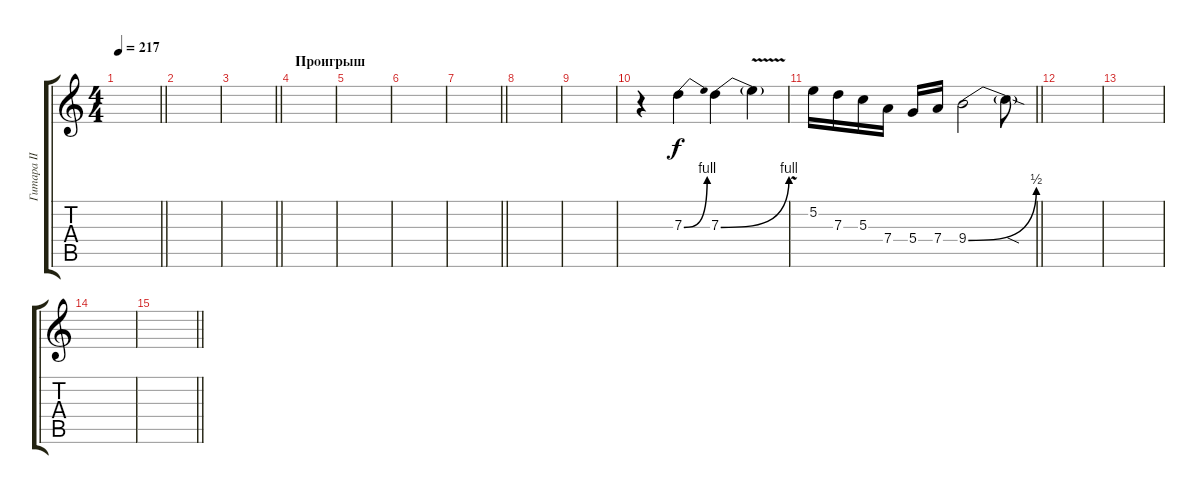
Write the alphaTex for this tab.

\track ("Гитара II" "Гитара II") {instrument distortionguitar}
\staff {score tabs}
\tuning (E4 B3 G3 D3 A2 E2) {hide}
\ts (4 4)
\tempo 217
\clef g2
\barLineRight lightlight
\ks c
|
|
\barLineRight lightlight
|
\section ("" "Проигрыш")
|
|
|
\barLineRight lightlight
|
|
|
r.4 7.3{be (bend 0 0 60 4)}.4 7.3{be (bend 0 0 60 4)}.4 7.3{v t}.4 |
\barLineRight lightlight
5.2.16 7.3.16 5.3.16 7.4.16 5.4.16 7.4.16 9.4{be (bend 0 0 60 2)}.2 9.4{sod t}.8 |
|
|
|
\barLineRight lightlight
